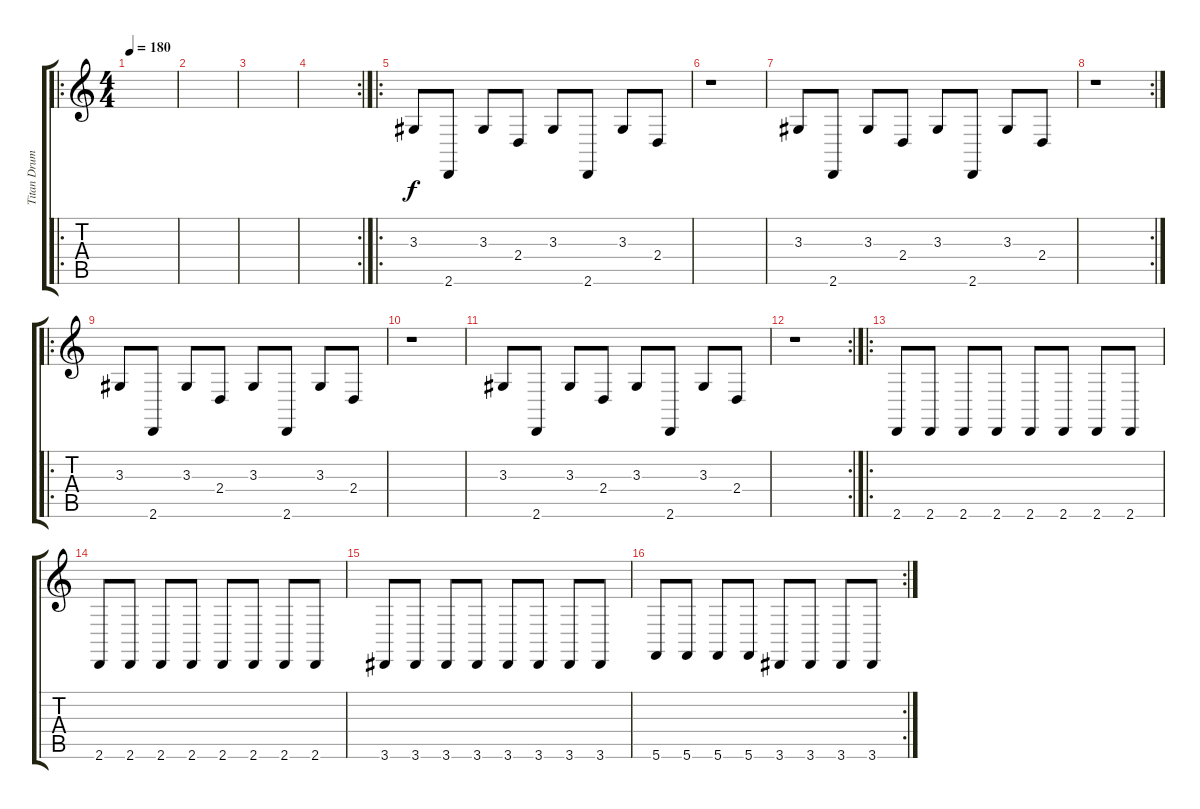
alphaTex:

\track ("Titan Drums" "Titan Drum") {instrument taikodrum}
\staff {score tabs}
\tuning (D4 A3 F3 C3 G2 C2) {hide}
\ro
\ts (4 4)
\tempo 180
\clef g2
\ks c
|
|
|
\rc 2
|
\ro
3.3.8{balance 8} 2.6.8 3.3.8 2.4.8 3.3.8 2.6.8 3.3.8 2.4.8 |
r.1 |
3.3.8 2.6.8 3.3.8 2.4.8 3.3.8 2.6.8 3.3.8 2.4.8 |
\rc 2
r.1 |
\ro
3.3.8{balance 8} 2.6.8 3.3.8 2.4.8 3.3.8 2.6.8 3.3.8 2.4.8 |
r.1 |
3.3.8{balance 8} 2.6.8 3.3.8 2.4.8 3.3.8 2.6.8 3.3.8 2.4.8 |
\rc 2
r.1 |
\ro
2.6.8{instrument melodictom} 2.6.8 2.6.8 2.6.8 2.6.8 2.6.8 2.6.8 2.6.8 |
2.6.8 2.6.8 2.6.8 2.6.8 2.6.8 2.6.8 2.6.8 2.6.8 |
3.6.8 3.6.8 3.6.8 3.6.8 3.6.8 3.6.8 3.6.8 3.6.8 |
\rc 2
5.6.8 5.6.8 5.6.8 5.6.8 3.6.8 3.6.8 3.6.8 3.6.8
